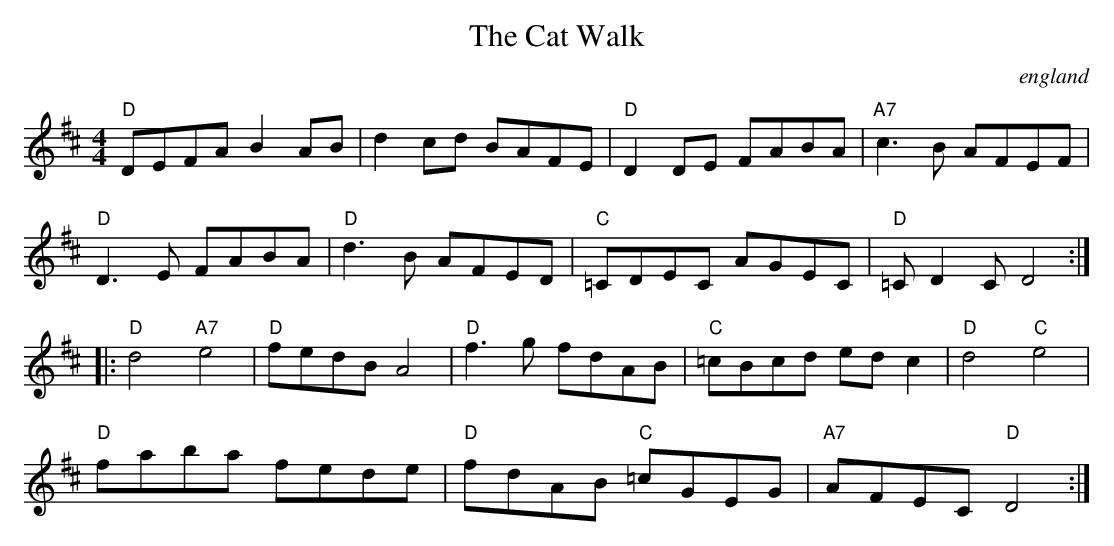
X:1
T:The Cat Walk
O:england
M:4/4
L:1/4
K:D
"D"D/2E/2F/2A/2 BA/2B/2|dc/2d/2 B/2A/2F/2E/2|"D"DD/2E/2 F/2A/2B/2A/2|\
"A7"c3/2B/2 A/2F/2E/2F/2|
"D"D3/2E/2 F/2A/2B/2A/2|"D"d3/2B/2 A/2F/2E/2D/2|"C"=C/2D/2E/2C/2 A/2G/2E/2C/2|\
"D"=C/2DC/2 D2::
"D"d2 "A7"e2|"D"f/2e/2d/2B/2 A2|"D"f3/2g/2 f/2d/2A/2B/2|\
"C"=c/2B/2c/2d/2 e/2d/2c|"D"d2 "C"e2|
"D"f/2a/2b/2a/2 f/2e/2d/2e/2|"D"f/2d/2A/2B/2 "C"=c/2G/2E/2G/2|\
"A7"A/2F/2E/2C/2 "D"D2:|
